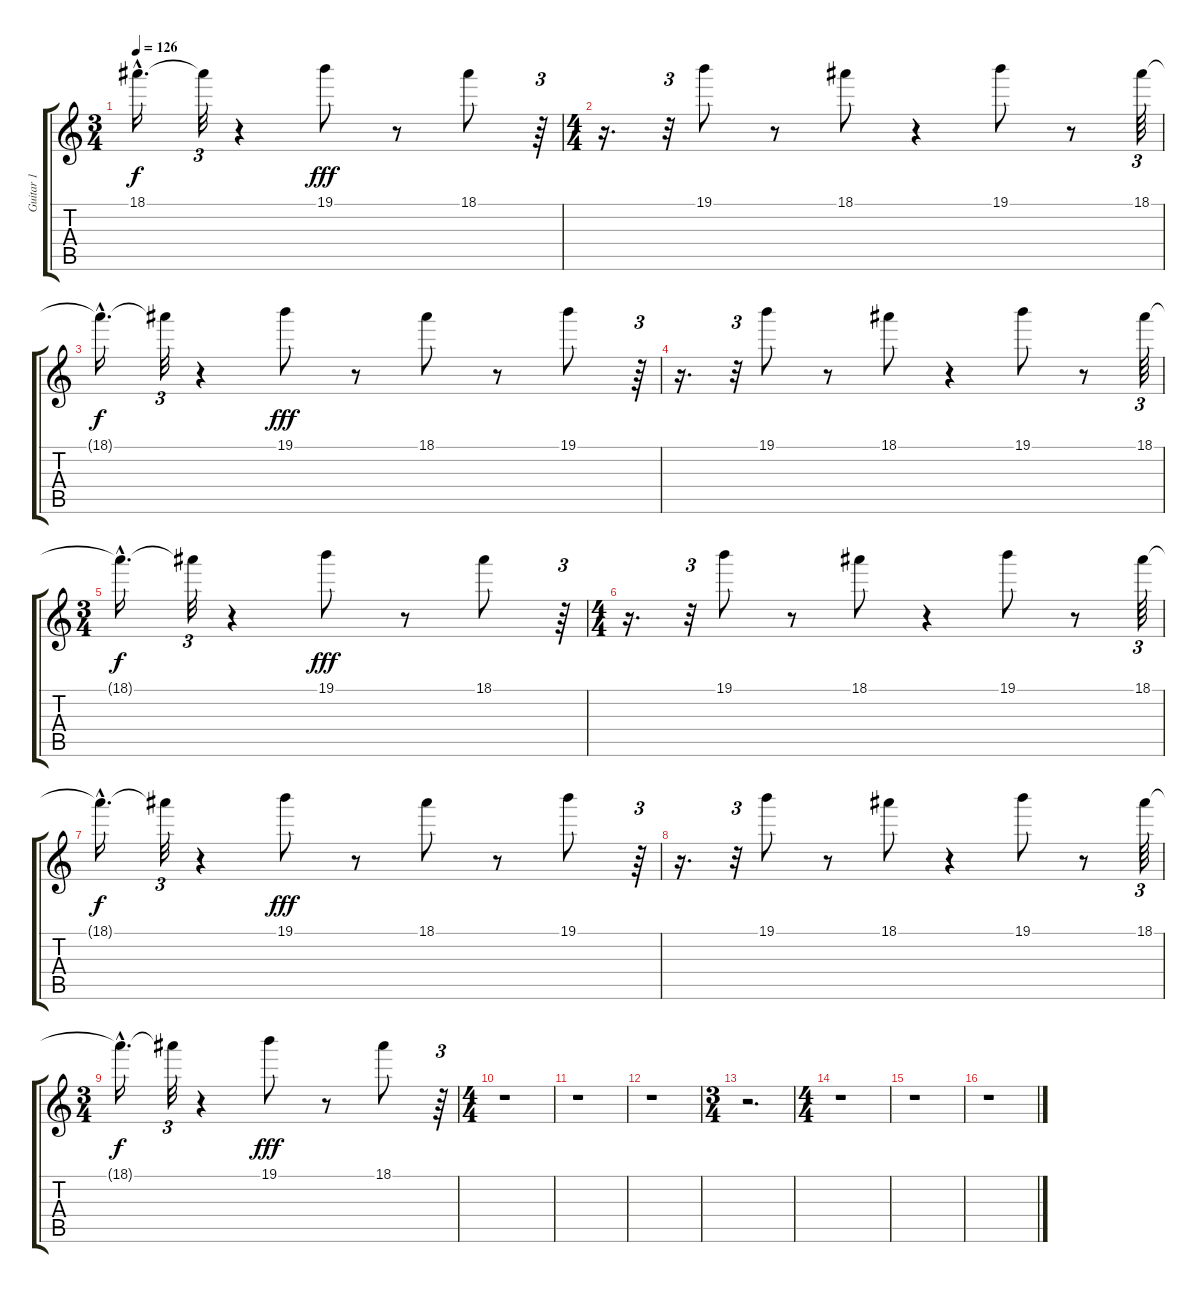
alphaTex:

\track ("Guitar 1" "Guitar 1") {instrument electricguitarclean}
\staff {score tabs}
\tuning (E4 B3 G3 D3 A2 E2) {hide}
\ts (3 4)
\tempo 126
\clef g2
\ks c
18.1{hac t}.16{d dy f} 18.1{t}.32{tu (3 2)} r.4 19.1.8{dy fff} r.8 18.1.8 r.64{tu (3 2)} |
\ts (4 4)
r.16{d} r.32{tu (3 2)} 19.1.8 r.8 18.1.8 r.4 19.1.8 r.8 18.1.64{tu (3 2)} |
18.1{hac t}.16{d dy f} 18.1{t}.32{tu (3 2)} r.4 19.1.8{dy fff} r.8 18.1.8 r.8 19.1.8 r.64{tu (3 2)} |
r.16{d} r.32{tu (3 2)} 19.1.8 r.8 18.1.8 r.4 19.1.8 r.8 18.1.64{tu (3 2)} |
\ts (3 4)
18.1{hac t}.16{d dy f} 18.1{t}.32{tu (3 2)} r.4 19.1.8{dy fff} r.8 18.1.8 r.64{tu (3 2)} |
\ts (4 4)
r.16{d} r.32{tu (3 2)} 19.1.8 r.8 18.1.8 r.4 19.1.8 r.8 18.1.64{tu (3 2)} |
18.1{hac t}.16{d dy f} 18.1{t}.32{tu (3 2)} r.4 19.1.8{dy fff} r.8 18.1.8 r.8 19.1.8 r.64{tu (3 2)} |
r.16{d} r.32{tu (3 2)} 19.1.8 r.8 18.1.8 r.4 19.1.8 r.8 18.1.64{tu (3 2)} |
\ts (3 4)
18.1{hac t}.16{d dy f} 18.1{t}.32{tu (3 2)} r.4 19.1.8{dy fff} r.8 18.1.8 r.64{tu (3 2)} |
\ts (4 4)
r.1 |
r.1 |
r.1 |
\ts (3 4)
r.2{d} |
\ts (4 4)
r.1 |
r.1 |
r.1
